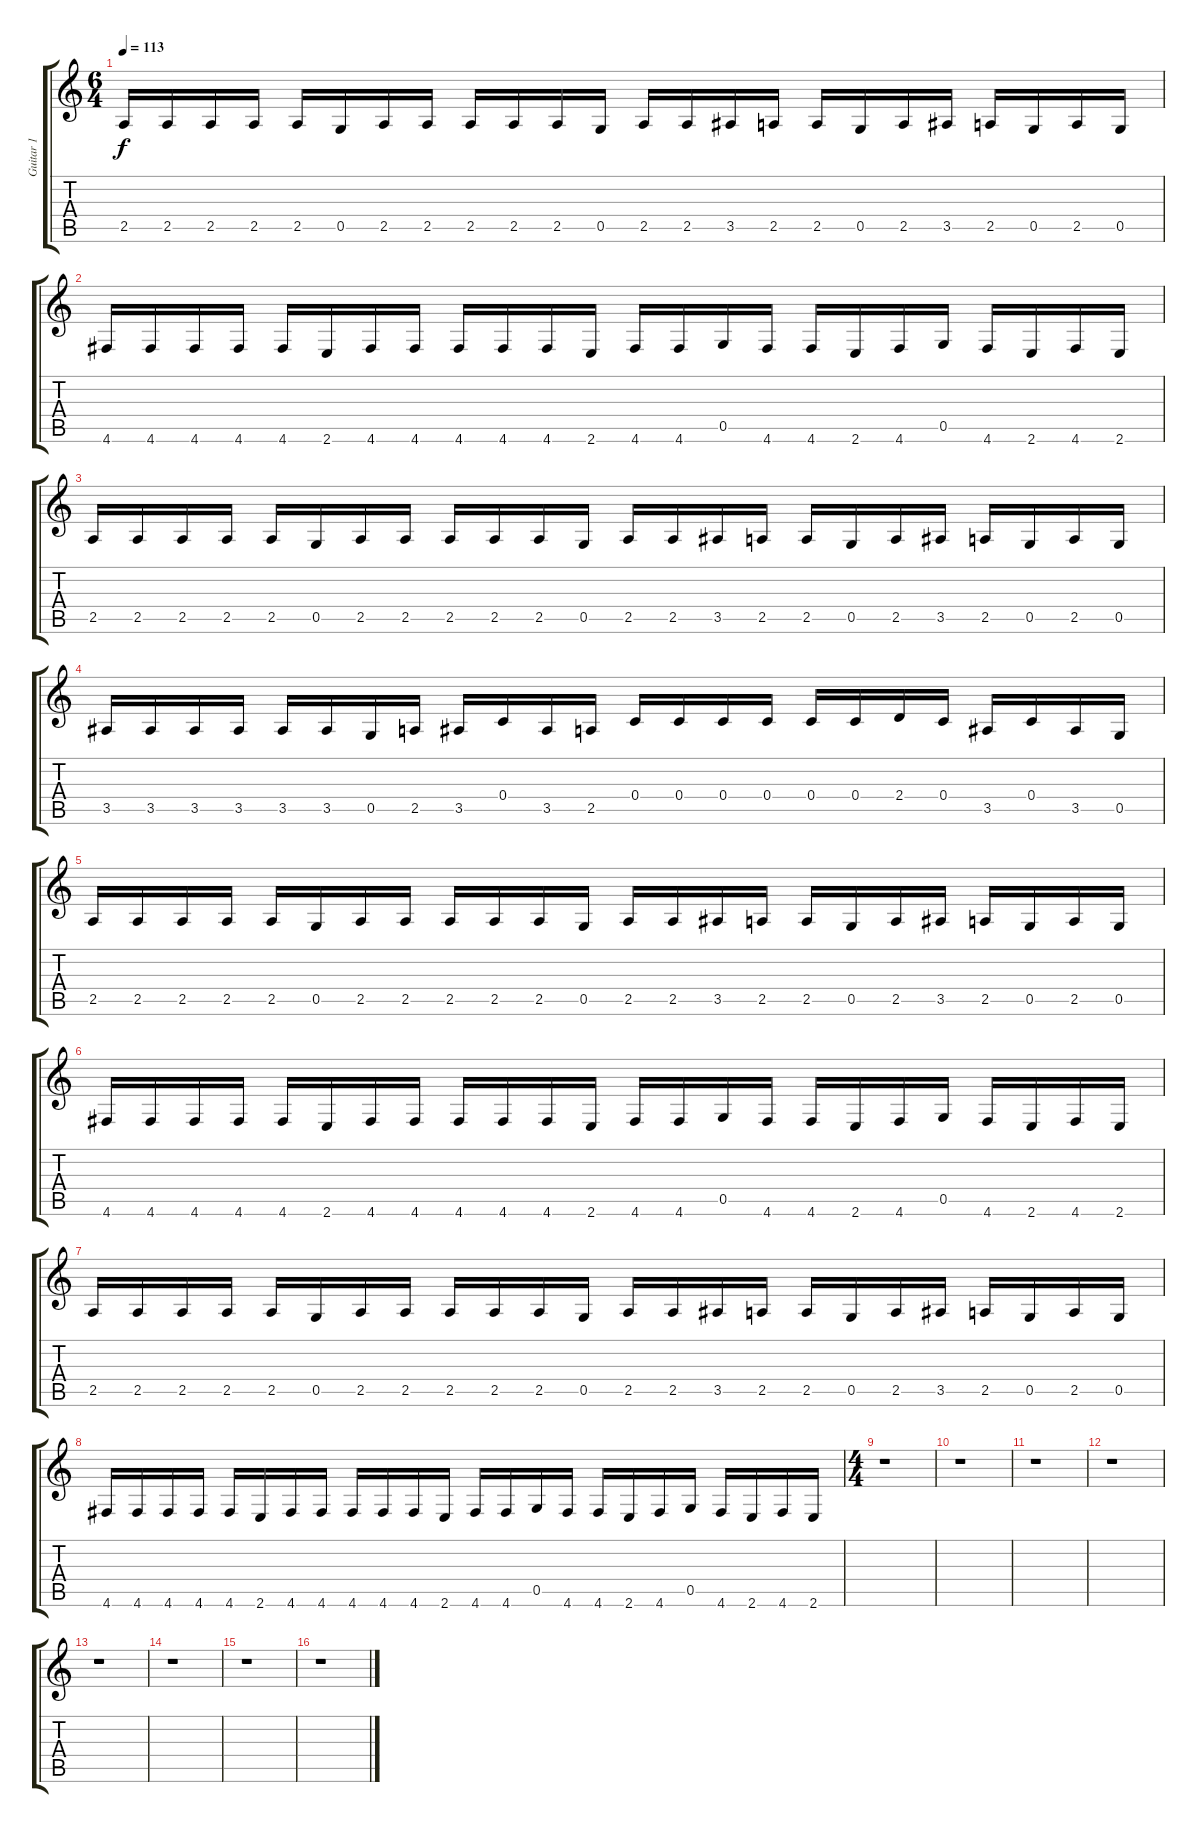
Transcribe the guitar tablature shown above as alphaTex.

\track ("Guitar 1" "Guitar 1") {instrument distortionguitar}
\staff {score tabs}
\tuning (D4 A3 F3 C3 G2 D2) {hide}
\ts (6 4)
\tempo 113
\clef g2
\ks c
2.5.16{dy f} 2.5.16 2.5.16 2.5.16 2.5.16 0.5.16 2.5.16 2.5.16 2.5.16 2.5.16 2.5.16 0.5.16 2.5.16 2.5.16 3.5.16 2.5.16 2.5.16 0.5.16 2.5.16 3.5.16 2.5.16 0.5.16 2.5.16 0.5.16 |
4.6.16 4.6.16 4.6.16 4.6.16 4.6.16 2.6.16 4.6.16 4.6.16 4.6.16 4.6.16 4.6.16 2.6.16 4.6.16 4.6.16 0.5.16 4.6.16 4.6.16 2.6.16 4.6.16 0.5.16 4.6.16 2.6.16 4.6.16 2.6.16 |
2.5.16 2.5.16 2.5.16 2.5.16 2.5.16 0.5.16 2.5.16 2.5.16 2.5.16 2.5.16 2.5.16 0.5.16 2.5.16 2.5.16 3.5.16 2.5.16 2.5.16 0.5.16 2.5.16 3.5.16 2.5.16 0.5.16 2.5.16 0.5.16 |
3.5.16 3.5.16 3.5.16 3.5.16 3.5.16 3.5.16 0.5.16 2.5.16 3.5.16 0.4.16 3.5.16 2.5.16 0.4.16 0.4.16 0.4.16 0.4.16 0.4.16 0.4.16 2.4.16 0.4.16 3.5.16 0.4.16 3.5.16 0.5.16 |
2.5.16 2.5.16 2.5.16 2.5.16 2.5.16 0.5.16 2.5.16 2.5.16 2.5.16 2.5.16 2.5.16 0.5.16 2.5.16 2.5.16 3.5.16 2.5.16 2.5.16 0.5.16 2.5.16 3.5.16 2.5.16 0.5.16 2.5.16 0.5.16 |
4.6.16 4.6.16 4.6.16 4.6.16 4.6.16 2.6.16 4.6.16 4.6.16 4.6.16 4.6.16 4.6.16 2.6.16 4.6.16 4.6.16 0.5.16 4.6.16 4.6.16 2.6.16 4.6.16 0.5.16 4.6.16 2.6.16 4.6.16 2.6.16 |
2.5.16 2.5.16 2.5.16 2.5.16 2.5.16 0.5.16 2.5.16 2.5.16 2.5.16 2.5.16 2.5.16 0.5.16 2.5.16 2.5.16 3.5.16 2.5.16 2.5.16 0.5.16 2.5.16 3.5.16 2.5.16 0.5.16 2.5.16 0.5.16 |
4.6.16 4.6.16 4.6.16 4.6.16 4.6.16 2.6.16 4.6.16 4.6.16 4.6.16 4.6.16 4.6.16 2.6.16 4.6.16 4.6.16 0.5.16 4.6.16 4.6.16 2.6.16 4.6.16 0.5.16 4.6.16 2.6.16 4.6.16 2.6.16 |
\ts (4 4)
r.1 |
r.1 |
r.1 |
r.1 |
r.1 |
r.1 |
r.1 |
r.1
